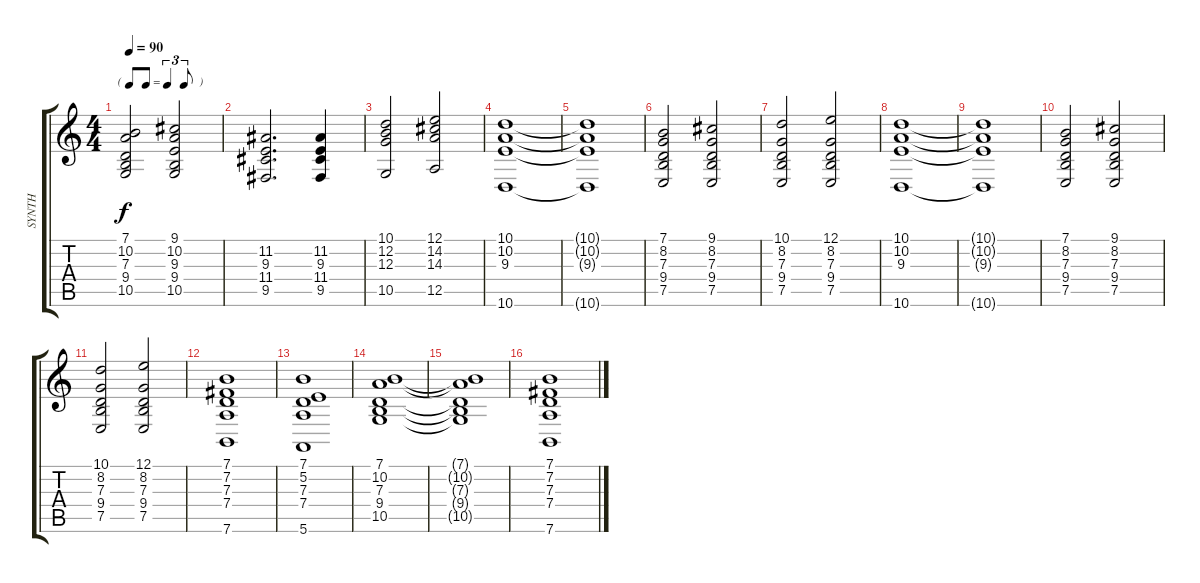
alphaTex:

\track ("SYNTH" "SYNTH") {instrument lead3calliope}
\staff {score tabs}
\tuning (E4 B3 G3 D3 A2 E2) {hide}
\ts (4 4)
\tf triplet8th
\tempo 90
\clef g2
\ks c
(7.1 10.2 7.3 9.4 10.5).2{dy f} (9.1 10.2 9.3 9.4 10.5).2 |
(11.2 9.3 11.4 9.5).2{d} (11.2 9.3 11.4 9.5).4 |
(10.1 12.2 12.3 10.5).2 (12.1 14.2 14.3 12.5).2 |
(10.1 10.2 9.3 10.6).1 |
(10.1{t} 10.2{t} 9.3{t} 10.6{t}).1 |
(7.1 8.2 7.3 9.4 7.5).2 (9.1 8.2 7.3 9.4 7.5).2 |
(10.1 8.2 7.3 9.4 7.5).2 (12.1 8.2 7.3 9.4 7.5).2 |
(10.1 10.2 9.3 10.6).1 |
(10.1{t} 10.2{t} 9.3{t} 10.6{t}).1 |
(7.1 8.2 7.3 9.4 7.5).2 (9.1 8.2 7.3 9.4 7.5).2 |
(10.1 8.2 7.3 9.4 7.5).2 (12.1 8.2 7.3 9.4 7.5).2 |
(7.1 7.2 7.3 7.4 7.6).1 |
(7.1 5.2 7.3 7.4 5.6).1 |
(7.1 10.2 7.3 9.4 10.5).1 |
(7.1{t} 10.2{t} 7.3{t} 9.4{t} 10.5{t}).1 |
(7.1 7.2 7.3 7.4 7.6).1
